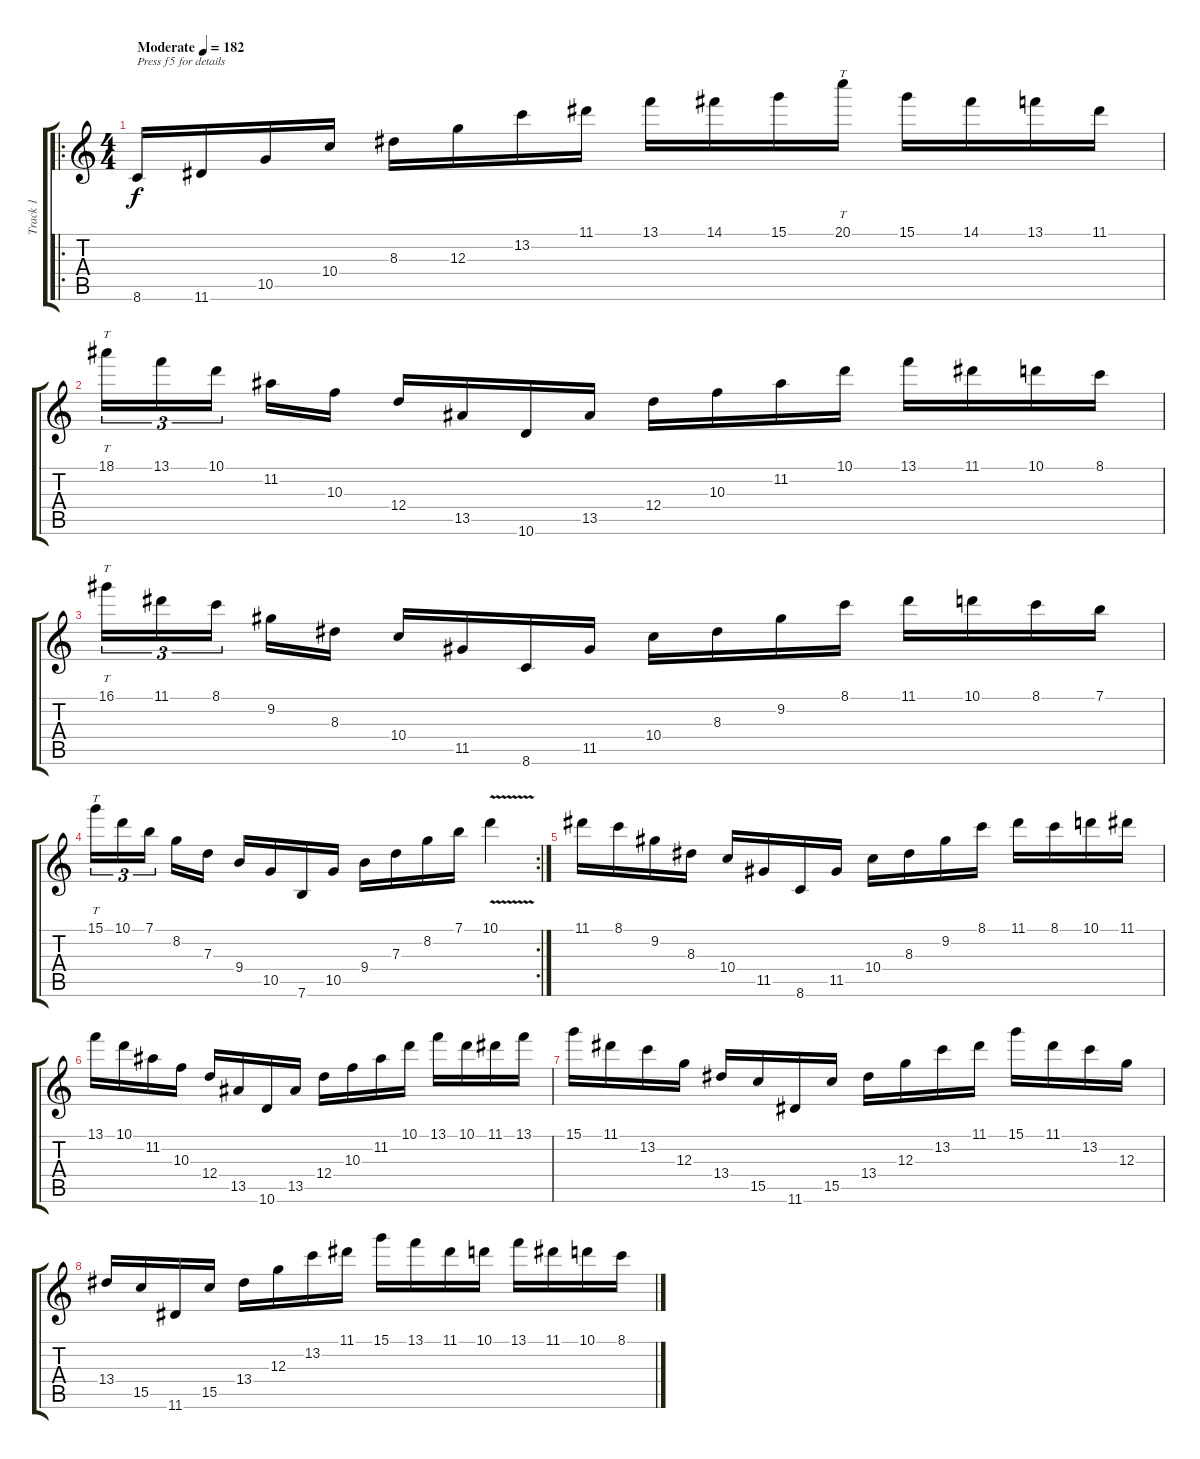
\track ("Track 1" "Track 1") {instrument overdrivenguitar}
\staff {score tabs}
\tuning (E4 B3 G3 D3 A2 E2) {hide}
\ro
\ts (4 4)
\tempo (182 "Moderate")
\clef g2
\ks c
8.6.16{txt "Press f5 for details" dy f instrument overdrivenguitar} 11.6.16 10.5.16 10.4.16 8.3.16 12.3.16 13.2.16 11.1.16 13.1.16 14.1.16 15.1.16 20.1.16{tt} 15.1.16 14.1.16 13.1.16 11.1.16 |
18.1.16{tt tu (3 2)} 13.1.16{tu (3 2)} 10.1.16{tu (3 2) beam splitsecondary} 11.2.16 10.3.16 12.4.16 13.5.16 10.6.16 13.5.16 12.4.16 10.3.16 11.2.16 10.1.16 13.1.16 11.1.16 10.1.16 8.1.16 |
16.1.16{tt tu (3 2)} 11.1.16{tu (3 2)} 8.1.16{tu (3 2) beam splitsecondary} 9.2.16 8.3.16 10.4.16 11.5.16 8.6.16 11.5.16 10.4.16 8.3.16 9.2.16 8.1.16 11.1.16 10.1.16 8.1.16 7.1.16 |
\rc 2
15.1.16{tt tu (3 2)} 10.1.16{tu (3 2)} 7.1.16{tu (3 2) beam splitsecondary} 8.2.16 7.3.16 9.4.16 10.5.16 7.6.16 10.5.16 9.4.16 7.3.16 8.2.16 7.1.16 10.1{v}.4 |
11.1.16 8.1.16 9.2.16 8.3.16 10.4.16 11.5.16 8.6.16 11.5.16 10.4.16 8.3.16 9.2.16 8.1.16 11.1.16 8.1.16 10.1.16 11.1.16 |
13.1.16 10.1.16 11.2.16 10.3.16 12.4.16 13.5.16 10.6.16 13.5.16 12.4.16 10.3.16 11.2.16 10.1.16 13.1.16 10.1.16 11.1.16 13.1.16 |
15.1.16 11.1.16 13.2.16 12.3.16 13.4.16 15.5.16 11.6.16 15.5.16 13.4.16 12.3.16 13.2.16 11.1.16 15.1.16 11.1.16 13.2.16 12.3.16 |
13.4.16 15.5.16 11.6.16 15.5.16 13.4.16 12.3.16 13.2.16 11.1.16 15.1.16 13.1.16 11.1.16 10.1.16 13.1.16 11.1.16 10.1.16 8.1.16
